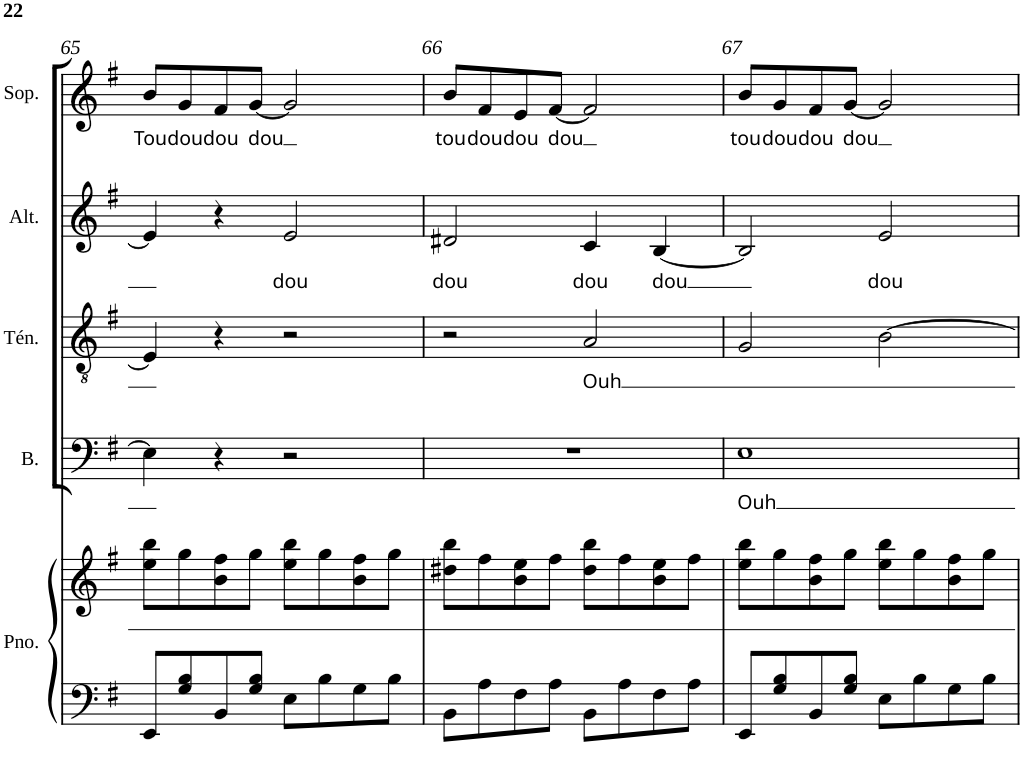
**kern	**kern	**kern	**text	**kern	**text	**kern	**text	**kern	**text
*part5	*part5	*part4	*part4	*part3	*part3	*part2	*part2	*part1	*part1
*staff6	*staff5	*staff4	*staff4	*staff3	*staff3	*staff2	*staff2	*staff1	*staff1
*I"Piano	*	*I"Basse	*	*I"Ténor	*	*I"Alto	*	*I"Soprano	*
*I'Pno.	*	*I'B.	*	*I'Tén.	*	*I'Alt.	*	*I'Sop.	*
!!LO:PB:g=z
*clefF4	*clefG2	*clefF4	*	*clefGv2	*	*clefG2	*	*clefG2	*
*k[f#]	*k[f#]	*k[f#]	*	*k[f#]	*	*k[f#]	*	*k[f#]	*
*e:	*e:	*e:	*	*e:	*	*e:	*	*e:	*
*M4/4	*M4/4	*M4/4	*	*M4/4	*	*M4/4	*	*M4/4	*
=65	=65	=65	=65	=65	=65	=65	=65	=65	=65
!	!	!	!	!	!	!	!	!	!LO:LY:b
8EE/L	8ee\ 8bb\L	4E\]	.	4E/]	.	4e/]	.	8b/L	Tou
!	!	!	!	!	!	!	!	!	!LO:LY:b
8G/ 8B/	8gg\	.	.	.	.	.	.	8g/	dou
!	!	!	!	!	!	!	!	!	!LO:LY:b
8BB/	8b\ 8ff#\	4r	.	4r	.	4r	.	8f#/	dou
!	!	!	!	!	!	!	!	!	!LO:LY:b
8G/ 8B/J	8gg\J	.	.	.	.	.	.	[8g/J	dou
!	!	!	!	!	!	!	!LO:LY:b	!	!
8E\L	8ee\ 8bb\L	2r	.	2r	.	2e/	dou	2g/]	.
8B\	8gg\	.	.	.	.	.	.	.	.
8G\	8b\ 8ff#\	.	.	.	.	.	.	.	.
8B\J	8gg\J	.	.	.	.	.	.	.	.
=66	=66	=66	=66	=66	=66	=66	=66	=66	=66
!	!	!	!	!	!	!	!LO:LY:b	!	!LO:LY:b
8BB\L	8dd#X\ 8bb\L	1r	.	2r	.	2d#X/	dou	8b/L	tou
!	!	!	!	!	!	!	!	!	!LO:LY:b
8A\	8ff#\	.	.	.	.	.	.	8f#/	dou
!	!	!	!	!	!	!	!	!	!LO:LY:b
8F#\	8b\ 8ee\	.	.	.	.	.	.	8e/	dou
!	!	!	!	!	!	!	!	!	!LO:LY:b
8A\J	8ff#\J	.	.	.	.	.	.	[8f#/J	dou
!	!	!	!	!	!LO:LY:b	!	!LO:LY:b	!	!
8BB\L	8dd#\ 8bb\L	.	.	2A/	Ouh	4c/	dou	2f#/]	.
8A\	8ff#\	.	.	.	.	.	.	.	.
!	!	!	!	!	!	!	!LO:LY:b	!	!
8F#\	8b\ 8ee\	.	.	.	.	[4B/	dou	.	.
8A\J	8ff#\J	.	.	.	.	.	.	.	.
=67	=67	=67	=67	=67	=67	=67	=67	=67	=67
!	!	!	!LO:LY:b	!	!	!	!	!	!LO:LY:b
8EE/L	8ee\ 8bb\L	1E	Ouh	2G/	.	2B/]	.	8b/L	tou
!	!	!	!	!	!	!	!	!	!LO:LY:b
8G/ 8B/	8gg\	.	.	.	.	.	.	8g/	dou
!	!	!	!	!	!	!	!	!	!LO:LY:b
8BB/	8b\ 8ff#\	.	.	.	.	.	.	8f#/	dou
!	!	!	!	!	!	!	!	!	!LO:LY:b
8G/ 8B/J	8gg\J	.	.	.	.	.	.	[8g/J	dou
!	!	!	!	!	!	!	!LO:LY:b	!	!
8E\L	8ee\ 8bb\L	.	.	[2B\	.	2e/	dou	2g/]	.
8B\	8gg\	.	.	.	.	.	.	.	.
8G\	8b\ 8ff#\	.	.	.	.	.	.	.	.
8B\J	8gg\J	.	.	.	.	.	.	.	.
=	=	=	=	=	=	=	=	=	=
*-	*-	*-	*-	*-	*-	*-	*-	*-	*-
